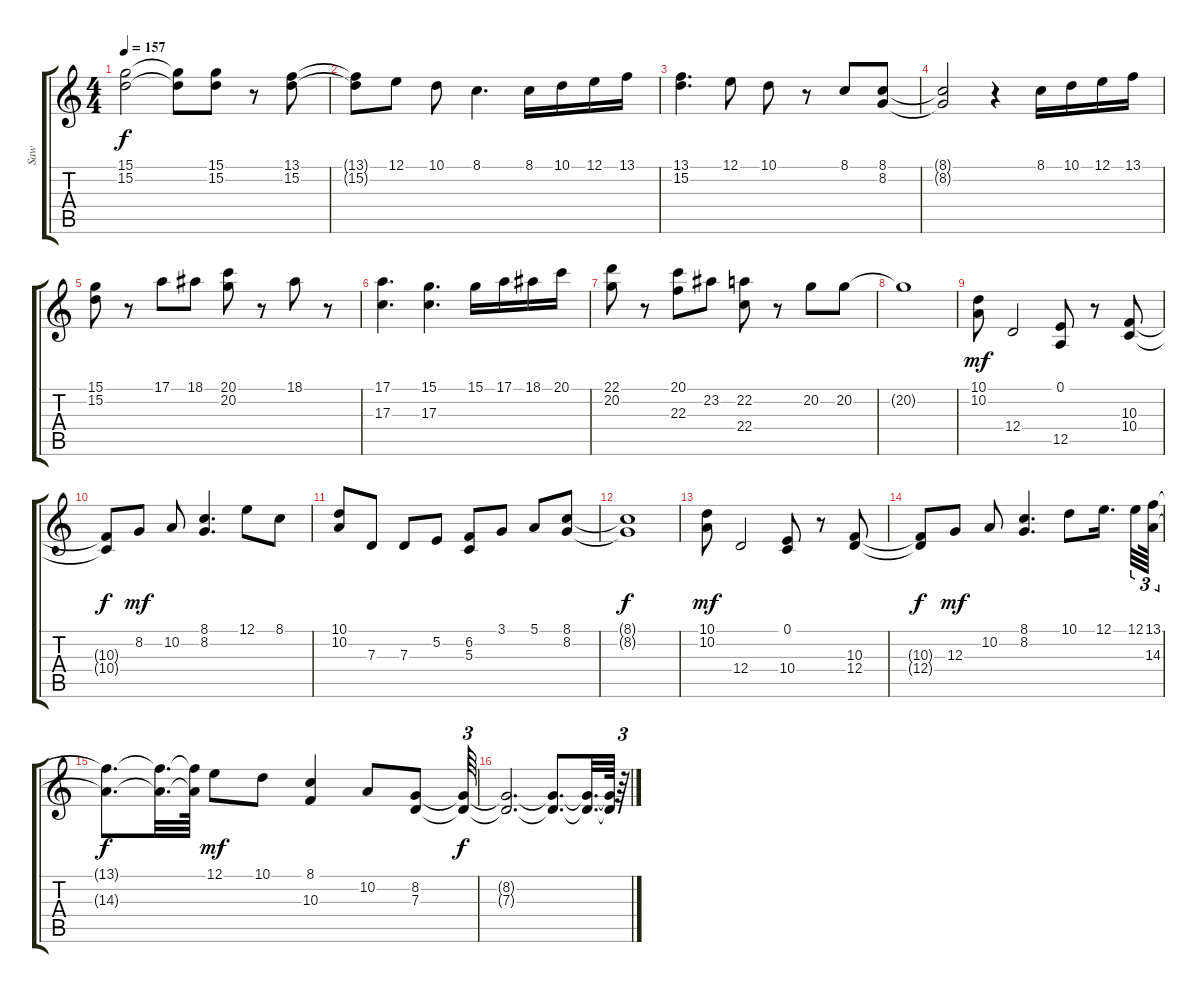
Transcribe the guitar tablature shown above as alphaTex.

\track ("Saw" "Saw") {instrument lead2sawtooth}
\staff {score tabs}
\tuning (E4 B3 G3 D3 A2 E2) {hide}
\ts (4 4)
\tempo 157
\clef g2
\ks c
(15.1 15.2).2{dy f} (15.1{t} 15.2{t}).8 (15.1 15.2).8 r.8 (13.1 15.2).8 |
(13.1{t} 15.2{t}).8 12.1.8 10.1.8 8.1.4{d} 8.1.16 10.1.16 12.1.16 13.1.16 |
(13.1 15.2).4{d} 12.1.8 10.1.8 r.8 8.1.8 (8.1 8.2).8 |
(8.1{t} 8.2{t}).2 r.4 8.1.16 10.1.16 12.1.16 13.1.16 |
(15.1 15.2).8 r.8 17.1.8 18.1.8 (20.1 20.2).8 r.8 18.1.8 r.8 |
(17.1 17.3).4{d} (15.1 17.3).4{d} 15.1.16 17.1.16 18.1.16 20.1.16 |
(22.1 20.2).8 r.8 (20.1 22.3).8 23.2.8 (22.2 22.4).8 r.8 20.2.8 20.2.8 |
20.2{t}.1 |
(10.1 10.2).8{dy mf} 12.4.2 (0.1 12.5).8 r.8 (10.3 10.4).8 |
(10.3{t} 10.4{t}).8{dy f} 8.2.8{dy mf} 10.2.8 (8.1 8.2).4{d} 12.1.8 8.1.8 |
(10.1 10.2).8 7.3.8 7.3.8 5.2.8 (6.2 5.3).8 3.1.8 5.1.8 (8.1 8.2).8 |
(8.1{t} 8.2{t}).1{dy f} |
(10.1 10.2).8{dy mf} 12.4.2 (0.1 10.4).8 r.8 (10.3 12.4).8 |
(10.3{t} 12.4{t}).8{dy f} 12.3.8{dy mf} 10.2.8 (8.1 8.2).4{d} 10.1.8 12.1.16{d} 12.1.32{tu (3 2)} (13.1 14.3).64{tu (3 2)} |
(13.1{t} 14.3{t}).8{d dy f} (13.1{t} 14.3{t}).32{d} (13.1{t} 14.3{t}).64 12.1.8{dy mf} 10.1.8 (8.1 10.3).4 10.2.8 (8.2 7.3).8 (8.2{t} 7.3{t}).64{tu (3 2) dy f} |
(8.2{t} 7.3{t}).2{d} (8.2{t} 7.3{t}).8{d} (8.2{t} 7.3{t}).32{d} (8.2{t} 7.3{t}).64 r.64{tu (3 2)}
